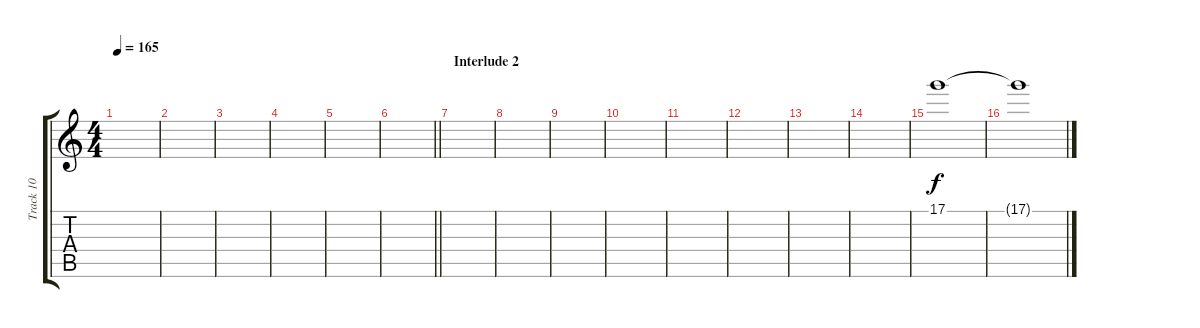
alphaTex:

\track ("Track 10" "Track 10") {instrument distortionguitar}
\staff {score tabs}
\tuning (D4 A3 F3 C3 G2 C2) {hide}
\ts (4 4)
\tempo 165
\clef g2
\ks c
|
|
|
|
|
\barLineRight lightlight
|
\section ("" "Interlude 2")
|
|
|
|
|
|
|
|
17.1.1 |
17.1{t}.1
